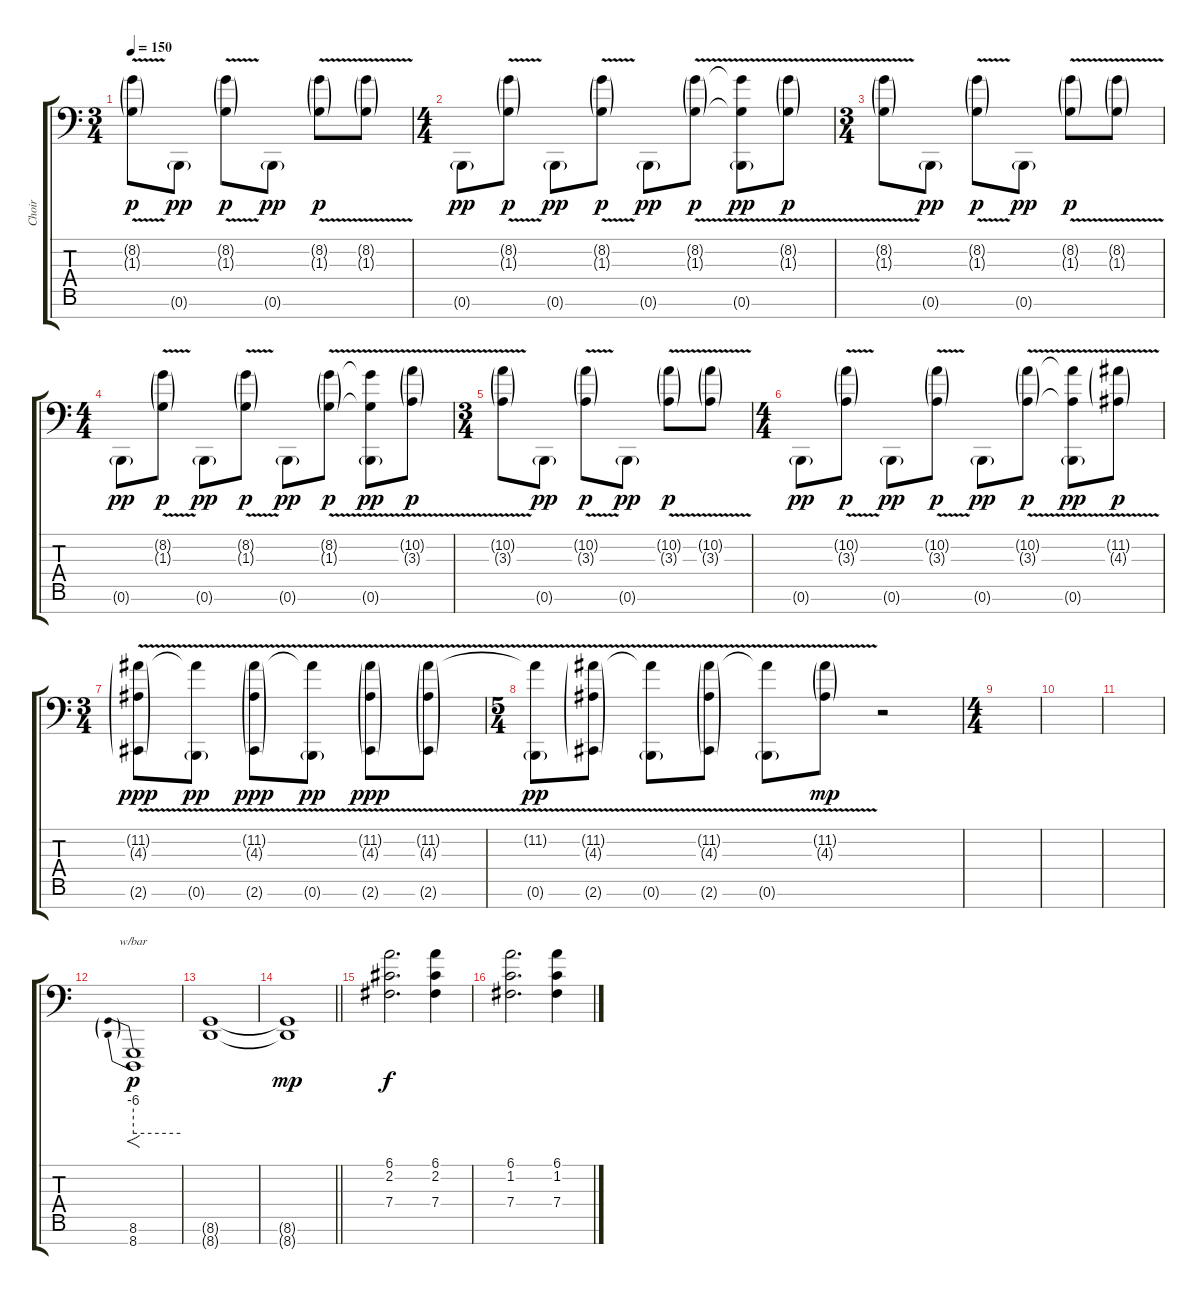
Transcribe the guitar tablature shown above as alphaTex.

\track ("Choir" "Choir") {instrument choiraahs}
\staff {score tabs}
\tuning (Eb4 B3 Gb3 B2 Gb2 B1 Gb1) {hide}
\ts (3 4)
\tempo 150
\clef f4
\ks c
(8.2{v g} 1.3{v g}).8{dy p} 0.6{g}.8{dy pp} (8.2{v g} 1.3{v g}).8{dy p} 0.6{g}.8{dy pp} (8.2{v g} 1.3{v g}).8{dy p} (8.2{v g} 1.3{v g}).8 |
\ts (4 4)
0.6{g}.8{dy pp} (8.2{v g} 1.3{v g}).8{dy p} 0.6{g}.8{dy pp} (8.2{v g} 1.3{v g}).8{dy p} 0.6{g}.8{dy pp} (8.2{v g} 1.3{v g}).8{dy p} (8.2{t} 1.3{t} 0.6{g}).8{dy pp} (8.2{v g} 1.3{v g}).8{dy p} |
\ts (3 4)
(8.2{v g} 1.3{v g}).8 0.6{g}.8{dy pp} (8.2{v g} 1.3{v g}).8{dy p} 0.6{g}.8{dy pp} (8.2{v g} 1.3{v g}).8{dy p} (8.2{v g} 1.3{v g}).8 |
\ts (4 4)
0.6{g}.8{dy pp} (8.2{v g} 1.3{v g}).8{dy p} 0.6{g}.8{dy pp} (8.2{v g} 1.3{v g}).8{dy p} 0.6{g}.8{dy pp} (8.2{v g} 1.3{v g}).8{dy p} (8.2{t} 1.3{t} 0.6{g}).8{dy pp} (10.2{v g} 3.3{v g}).8{dy p} |
\ts (3 4)
(10.2{v g} 3.3{v g}).8 0.6{g}.8{dy pp} (10.2{v g} 3.3{v g}).8{dy p} 0.6{g}.8{dy pp} (10.2{v g} 3.3{v g}).8{dy p} (10.2{v g} 3.3{v g}).8 |
\ts (4 4)
0.6{g}.8{dy pp} (10.2{v g} 3.3{v g}).8{dy p} 0.6{g}.8{dy pp} (10.2{v g} 3.3{v g}).8{dy p} 0.6{g}.8{dy pp} (10.2{v g} 3.3{v g}).8{dy p} (10.2{t} 3.3{t} 0.6{g}).8{dy pp} (11.2{v g} 4.3{v g}).8{dy p} |
\ts (3 4)
(11.2{v g} 4.3{v g} 2.6{g}).8{dy ppp} (11.2{t} 0.6{g}).8{dy pp} (11.2{v g} 4.3{v g} 2.6{g}).8{dy ppp} (11.2{t} 0.6{g}).8{dy pp} (11.2{v g} 4.3{v g} 2.6{g}).8{dy ppp} (11.2{v g} 4.3{v g} 2.6{g}).8 |
\ts (5 4)
(11.2{t} 0.6{g}).8{dy pp} (11.2{v g} 4.3{v g} 2.6{g}).8 (11.2{t} 0.6{g}).8 (11.2{v g} 4.3{v g} 2.6{g}).8 (11.2{t} 0.6{g}).8 (11.2{v g} 4.3{v g}).8{dy mp} r.2 |
\ts (4 4)
|
|
|
(8.6 8.7).1{f tbe (predive default 0 -24 60 -24) dy p} |
(8.6{t} 8.7{t}).1 |
\barLineRight lightlight
(8.6{t} 8.7{t}).1{dy mp} |
(6.1 2.2 7.4).2{d dy f} (6.1 2.2 7.4).4 |
(6.1 1.2 7.4).2{d} (6.1 1.2 7.4).4
